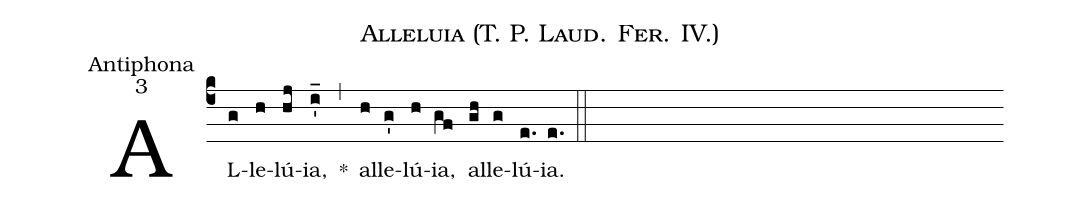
name:Alleluia (T. P. Laud. Fer. IV.);
office-part:Antiphona;
mode:3;
%%
(c4) AL(g)le(h)lú(hj)ia,(i'_) *(,) al(h)le(g')lú(h)ia,(gf) al(gh)le(g)lú(e.)ia.(e.) (::)
